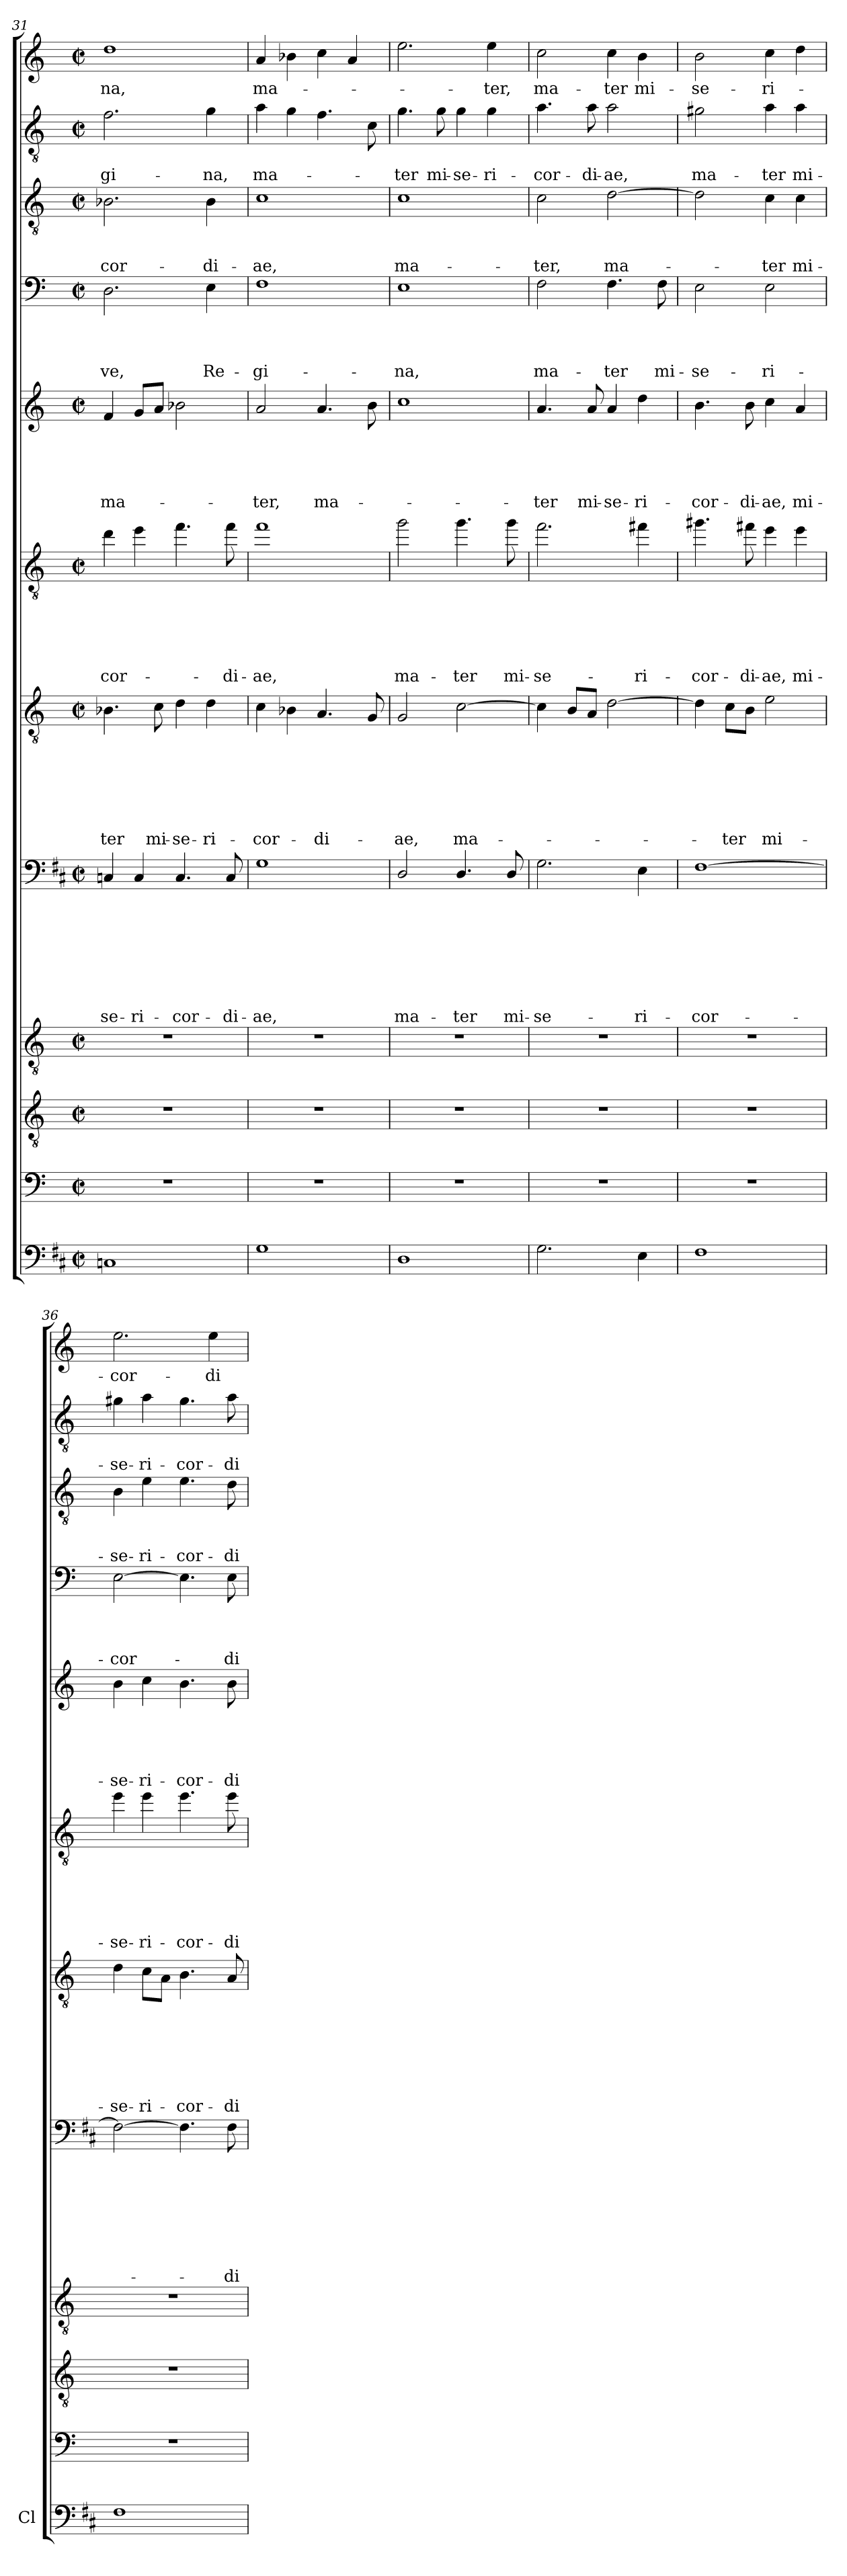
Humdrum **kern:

**kern	**kern	**kern	**kern	**kern	**text	**text	**text	**text	**text	**text	**text	**text	**kern	**text	**text	**text	**text	**text	**text	**text	**kern	**text	**text	**text	**text	**text	**text	**kern	**text	**text	**text	**text	**text	**kern	**text	**text	**text	**text	**kern	**text	**text	**text	**kern	**text	**text	**kern	**text
*part12	*part11	*part10	*part9	*part8	*part8	*part8	*part8	*part8	*part8	*part8	*part8	*part8	*part7	*part7	*part7	*part7	*part7	*part7	*part7	*part7	*part6	*part6	*part6	*part6	*part6	*part6	*part6	*part5	*part5	*part5	*part5	*part5	*part5	*part4	*part4	*part4	*part4	*part4	*part3	*part3	*part3	*part3	*part2	*part2	*part2	*part1	*part1
*staff12	*staff11	*staff10	*staff9	*staff8	*staff8	*staff8	*staff8	*staff8	*staff8	*staff8	*staff8	*staff8	*staff7	*staff7	*staff7	*staff7	*staff7	*staff7	*staff7	*staff7	*staff6	*staff6	*staff6	*staff6	*staff6	*staff6	*staff6	*staff5	*staff5	*staff5	*staff5	*staff5	*staff5	*staff4	*staff4	*staff4	*staff4	*staff4	*staff3	*staff3	*staff3	*staff3	*staff2	*staff2	*staff2	*staff1	*staff1
*I'Cl	*	*	*	*	*	*	*	*	*	*	*	*	*	*	*	*	*	*	*	*	*	*	*	*	*	*	*	*	*	*	*	*	*	*	*	*	*	*	*	*	*	*	*	*	*	*	*
!!LO:PB:g=z
*clefF4	*clefF4	*clefGv2	*clefGv2	*clefF4	*	*	*	*	*	*	*	*	*clefGv2	*	*	*	*	*	*	*	*clefGv2	*	*	*	*	*	*	*clefG2	*	*	*	*	*	*clefF4	*	*	*	*	*clefGv2	*	*	*	*clefGv2	*	*	*clefG2	*
*ITrd1c2	*	*	*	*ITrd1c2	*	*	*	*	*	*	*	*	*	*	*	*	*	*	*	*	*ITrd8c14	*	*	*	*	*	*	*	*	*	*	*	*	*	*	*	*	*	*	*	*	*	*	*	*	*	*
*k[]	*k[]	*k[]	*k[]	*k[]	*	*	*	*	*	*	*	*	*k[]	*	*	*	*	*	*	*	*k[]	*	*	*	*	*	*	*k[]	*	*	*	*	*	*k[]	*	*	*	*	*k[]	*	*	*	*k[]	*	*	*k[]	*
*C:	*C:	*C:	*C:	*C:	*	*	*	*	*	*	*	*	*C:	*	*	*	*	*	*	*	*C:	*	*	*	*	*	*	*C:	*	*	*	*	*	*C:	*	*	*	*	*C:	*	*	*	*C:	*	*	*C:	*
*M2/2	*M2/2	*M2/2	*M2/2	*M2/2	*	*	*	*	*	*	*	*	*M2/2	*	*	*	*	*	*	*	*M2/2	*	*	*	*	*	*	*M2/2	*	*	*	*	*	*M2/2	*	*	*	*	*M2/2	*	*	*	*M2/2	*	*	*M2/2	*
*met(c|)	*met(c|)	*met(c|)	*met(c|)	*met(c|)	*	*	*	*	*	*	*	*	*met(c|)	*	*	*	*	*	*	*	*met(c|)	*	*	*	*	*	*	*met(c|)	*	*	*	*	*	*met(c|)	*	*	*	*	*met(c|)	*	*	*	*met(c|)	*	*	*met(c|)	*
=31	=31	=31	=31	=31	=31	=31	=31	=31	=31	=31	=31	=31	=31	=31	=31	=31	=31	=31	=31	=31	=31	=31	=31	=31	=31	=31	=31	=31	=31	=31	=31	=31	=31	=31	=31	=31	=31	=31	=31	=31	=31	=31	=31	=31	=31	=31	=31
!	!	!	!	!	!	!	!	!	!	!	!	!LO:LY:b	!	!	!	!	!	!	!	!LO:LY:b	!	!	!	!	!	!	!LO:LY:b	!	!	!	!	!	!LO:LY:b	!	!	!	!	!LO:LY:b	!	!	!	!LO:LY:b	!	!	!LO:LY:b	!	!LO:LY:b
1BB-X	1r	1r	1r	4BB-X/	.	.	.	.	.	.	.	-se-	4.B-X\	.	.	.	.	.	.	-ter	4d\	.	.	.	.	.	-cor-	4f/	.	.	.	.	ma-	2.D\	.	.	.	-ve,	2.B-X\	.	.	-cor-	2.f\	.	-gi-	1dd	-na,
!	!	!	!	!	!	!	!	!	!	!	!	!LO:LY:b	!	!	!	!	!	!	!	!	!	!	!	!	!	!	!	!	!	!	!	!	!	!	!	!	!	!	!	!	!	!	!	!	!	!	!
.	.	.	.	4BB-/	.	.	.	.	.	.	.	-ri-	.	.	.	.	.	.	.	.	4e\	.	.	.	.	.	.	8g/L	.	.	.	.	.	.	.	.	.	.	.	.	.	.	.	.	.	.	.
!	!	!	!	!	!	!	!	!	!	!	!	!	!	!	!	!	!	!	!	!LO:LY:b	!	!	!	!	!	!	!	!	!	!	!	!	!	!	!	!	!	!	!	!	!	!	!	!	!	!	!
.	.	.	.	.	.	.	.	.	.	.	.	.	8c\	.	.	.	.	.	.	mi-	.	.	.	.	.	.	.	8a/J	.	.	.	.	.	.	.	.	.	.	.	.	.	.	.	.	.	.	.
!	!	!	!	!	!	!	!	!	!	!	!	!LO:LY:b	!	!	!	!	!	!	!	!LO:LY:b	!	!	!	!	!	!	!	!	!	!	!	!	!	!	!	!	!	!	!	!	!	!	!	!	!	!	!
.	.	.	.	4.BB-/	.	.	.	.	.	.	.	-cor-	4d\	.	.	.	.	.	.	-se-	4.f\	.	.	.	.	.	.	2b-X\	.	.	.	.	.	.	.	.	.	.	.	.	.	.	.	.	.	.	.
!	!	!	!	!	!	!	!	!	!	!	!	!	!	!	!	!	!	!	!	!LO:LY:b	!	!	!	!	!	!	!	!	!	!	!	!	!	!	!	!	!	!LO:LY:b	!	!	!	!LO:LY:b	!	!	!LO:LY:b	!	!
.	.	.	.	.	.	.	.	.	.	.	.	.	4d\	.	.	.	.	.	.	-ri-	.	.	.	.	.	.	.	.	.	.	.	.	.	4E\	.	.	.	Re-	4B-\	.	.	-di-	4g\	.	-na,	.	.
!	!	!	!	!	!	!	!	!	!	!	!	!LO:LY:b	!	!	!	!	!	!	!	!	!	!	!	!	!	!	!LO:LY:b	!	!	!	!	!	!	!	!	!	!	!	!	!	!	!	!	!	!	!	!
.	.	.	.	8BB-/	.	.	.	.	.	.	.	-di-	.	.	.	.	.	.	.	.	8f\	.	.	.	.	.	-di-	.	.	.	.	.	.	.	.	.	.	.	.	.	.	.	.	.	.	.	.
=32	=32	=32	=32	=32	=32	=32	=32	=32	=32	=32	=32	=32	=32	=32	=32	=32	=32	=32	=32	=32	=32	=32	=32	=32	=32	=32	=32	=32	=32	=32	=32	=32	=32	=32	=32	=32	=32	=32	=32	=32	=32	=32	=32	=32	=32	=32	=32
!	!	!	!	!	!	!	!	!	!	!	!	!LO:LY:b	!	!	!	!	!	!	!	!LO:LY:b	!	!	!	!	!	!	!LO:LY:b	!	!	!	!	!	!LO:LY:b	!	!	!	!	!LO:LY:b	!	!	!	!LO:LY:b	!	!	!LO:LY:b	!	!LO:LY:b
1F	1r	1r	1r	1F	.	.	.	.	.	.	.	-ae,	4c\	.	.	.	.	.	.	-cor-	1f	.	.	.	.	.	-ae,	2a/	.	.	.	.	-ter,	1F	.	.	.	-gi-	1c	.	.	-ae,	4a\	.	ma-	4a/	ma-
.	.	.	.	.	.	.	.	.	.	.	.	.	4B-X\	.	.	.	.	.	.	.	.	.	.	.	.	.	.	.	.	.	.	.	.	.	.	.	.	.	.	.	.	.	4g\	.	.	4b-X\	.
!	!	!	!	!	!	!	!	!	!	!	!	!	!	!	!	!	!	!	!	!LO:LY:b	!	!	!	!	!	!	!	!	!	!	!	!	!LO:LY:b	!	!	!	!	!	!	!	!	!	!	!	!	!	!
.	.	.	.	.	.	.	.	.	.	.	.	.	4.A/	.	.	.	.	.	.	-di-	.	.	.	.	.	.	.	4.a/	.	.	.	.	ma-	.	.	.	.	.	.	.	.	.	4.f\	.	.	4cc\	.
.	.	.	.	.	.	.	.	.	.	.	.	.	.	.	.	.	.	.	.	.	.	.	.	.	.	.	.	.	.	.	.	.	.	.	.	.	.	.	.	.	.	.	.	.	.	4a/	.
.	.	.	.	.	.	.	.	.	.	.	.	.	8G/	.	.	.	.	.	.	.	.	.	.	.	.	.	.	8b\	.	.	.	.	.	.	.	.	.	.	.	.	.	.	8c\	.	.	.	.
=33	=33	=33	=33	=33	=33	=33	=33	=33	=33	=33	=33	=33	=33	=33	=33	=33	=33	=33	=33	=33	=33	=33	=33	=33	=33	=33	=33	=33	=33	=33	=33	=33	=33	=33	=33	=33	=33	=33	=33	=33	=33	=33	=33	=33	=33	=33	=33
!	!	!	!	!	!	!	!	!	!	!	!	!LO:LY:b	!	!	!	!	!	!	!	!LO:LY:b	!	!	!	!	!	!	!LO:LY:b	!	!	!	!	!	!	!	!	!	!	!LO:LY:b	!	!	!	!LO:LY:b	!	!	!LO:LY:b	!	!
1C	1r	1r	1r	2C/	.	.	.	.	.	.	.	ma-	2G/	.	.	.	.	.	.	-ae,	2g\	.	.	.	.	.	ma-	1cc	.	.	.	.	.	1E	.	.	.	-na,	1c	.	.	ma-	4.g\	.	-ter	2.ee\	.
!	!	!	!	!	!	!	!	!	!	!	!	!	!	!	!	!	!	!	!	!	!	!	!	!	!	!	!	!	!	!	!	!	!	!	!	!	!	!	!	!	!	!	!	!	!LO:LY:b	!	!
.	.	.	.	.	.	.	.	.	.	.	.	.	.	.	.	.	.	.	.	.	.	.	.	.	.	.	.	.	.	.	.	.	.	.	.	.	.	.	.	.	.	.	8g\	.	mi-	.	.
!	!	!	!	!	!	!	!	!	!	!	!	!LO:LY:b	!	!	!	!	!	!	!	!LO:LY:b	!	!	!	!	!	!	!LO:LY:b	!	!	!	!	!	!	!	!	!	!	!	!	!	!	!	!	!	!LO:LY:b	!	!
.	.	.	.	4.C/	.	.	.	.	.	.	.	-ter	[2c\	.	.	.	.	.	.	ma-	4.g\	.	.	.	.	.	-ter	.	.	.	.	.	.	.	.	.	.	.	.	.	.	.	4g\	.	-se-	.	.
!	!	!	!	!	!	!	!	!	!	!	!	!	!	!	!	!	!	!	!	!	!	!	!	!	!	!	!	!	!	!	!	!	!	!	!	!	!	!	!	!	!	!	!	!	!LO:LY:b	!	!LO:LY:b
.	.	.	.	.	.	.	.	.	.	.	.	.	.	.	.	.	.	.	.	.	.	.	.	.	.	.	.	.	.	.	.	.	.	.	.	.	.	.	.	.	.	.	4g\	.	-ri-	4ee\	-ter,
!	!	!	!	!	!	!	!	!	!	!	!	!LO:LY:b	!	!	!	!	!	!	!	!	!	!	!	!	!	!	!LO:LY:b	!	!	!	!	!	!	!	!	!	!	!	!	!	!	!	!	!	!	!	!
.	.	.	.	8C/	.	.	.	.	.	.	.	mi-	.	.	.	.	.	.	.	.	8g\	.	.	.	.	.	mi-	.	.	.	.	.	.	.	.	.	.	.	.	.	.	.	.	.	.	.	.
=34	=34	=34	=34	=34	=34	=34	=34	=34	=34	=34	=34	=34	=34	=34	=34	=34	=34	=34	=34	=34	=34	=34	=34	=34	=34	=34	=34	=34	=34	=34	=34	=34	=34	=34	=34	=34	=34	=34	=34	=34	=34	=34	=34	=34	=34	=34	=34
!	!	!	!	!	!	!	!	!	!	!	!	!LO:LY:b	!	!	!	!	!	!	!	!	!	!	!	!	!	!	!LO:LY:b	!	!	!	!	!	!LO:LY:b	!	!	!	!	!LO:LY:b	!	!	!	!LO:LY:b	!	!	!LO:LY:b	!	!LO:LY:b
2.F\	1r	1r	1r	2.F\	.	.	.	.	.	.	.	-se-	4c\]	.	.	.	.	.	.	.	2.f\	.	.	.	.	.	-se-	4.a/	.	.	.	.	-ter	2F\	.	.	.	ma-	2c\	.	.	-ter,	4.a\	.	-cor-	2cc\	ma-
.	.	.	.	.	.	.	.	.	.	.	.	.	8B/L	.	.	.	.	.	.	.	.	.	.	.	.	.	.	.	.	.	.	.	.	.	.	.	.	.	.	.	.	.	.	.	.	.	.
!	!	!	!	!	!	!	!	!	!	!	!	!	!	!	!	!	!	!	!	!	!	!	!	!	!	!	!	!	!	!	!	!	!LO:LY:b	!	!	!	!	!	!	!	!	!	!	!	!LO:LY:b	!	!
.	.	.	.	.	.	.	.	.	.	.	.	.	8A/J	.	.	.	.	.	.	.	.	.	.	.	.	.	.	8a/	.	.	.	.	mi-	.	.	.	.	.	.	.	.	.	8a\	.	-di-	.	.
!	!	!	!	!	!	!	!	!	!	!	!	!	!	!	!	!	!	!	!	!	!	!	!	!	!	!	!	!	!	!	!	!	!LO:LY:b	!	!	!	!	!LO:LY:b	!	!	!	!LO:LY:b	!	!	!LO:LY:b	!	!LO:LY:b
.	.	.	.	.	.	.	.	.	.	.	.	.	[2d\	.	.	.	.	.	.	.	.	.	.	.	.	.	.	4a/	.	.	.	.	-se-	4.F\	.	.	.	-ter	[2d\	.	.	ma-	2a\	.	-ae,	4cc\	-ter
!	!	!	!	!	!	!	!	!	!	!	!	!LO:LY:b	!	!	!	!	!	!	!	!	!	!	!	!	!	!	!LO:LY:b	!	!	!	!	!	!LO:LY:b	!	!	!	!	!	!	!	!	!	!	!	!	!	!LO:LY:b
4D\	.	.	.	4D\	.	.	.	.	.	.	.	-ri-	.	.	.	.	.	.	.	.	4f#X\	.	.	.	.	.	-ri-	4dd\	.	.	.	.	-ri-	.	.	.	.	.	.	.	.	.	.	.	.	4b\	mi-
!	!	!	!	!	!	!	!	!	!	!	!	!	!	!	!	!	!	!	!	!	!	!	!	!	!	!	!	!	!	!	!	!	!	!	!	!	!	!LO:LY:b	!	!	!	!	!	!	!	!	!
.	.	.	.	.	.	.	.	.	.	.	.	.	.	.	.	.	.	.	.	.	.	.	.	.	.	.	.	.	.	.	.	.	.	8F\	.	.	.	mi-	.	.	.	.	.	.	.	.	.
=35	=35	=35	=35	=35	=35	=35	=35	=35	=35	=35	=35	=35	=35	=35	=35	=35	=35	=35	=35	=35	=35	=35	=35	=35	=35	=35	=35	=35	=35	=35	=35	=35	=35	=35	=35	=35	=35	=35	=35	=35	=35	=35	=35	=35	=35	=35	=35
!	!	!	!	!	!	!	!	!	!	!	!	!LO:LY:b	!	!	!	!	!	!	!	!	!	!	!	!	!	!	!LO:LY:b	!	!	!	!	!	!LO:LY:b	!	!	!	!	!LO:LY:b	!	!	!	!	!	!	!LO:LY:b	!	!LO:LY:b
1E	1r	1r	1r	[1E	.	.	.	.	.	.	.	-cor-	4d\]	.	.	.	.	.	.	.	4.g#X\	.	.	.	.	.	-cor-	4.b\	.	.	.	.	-cor-	2E\	.	.	.	-se-	2d\]	.	.	.	2g#X\	.	ma-	2b\	-se-
!	!	!	!	!	!	!	!	!	!	!	!	!	!	!	!	!	!	!	!	!LO:LY:b	!	!	!	!	!	!	!	!	!	!	!	!	!	!	!	!	!	!	!	!	!	!	!	!	!	!	!
.	.	.	.	.	.	.	.	.	.	.	.	.	8c\L	.	.	.	.	.	.	-ter	.	.	.	.	.	.	.	.	.	.	.	.	.	.	.	.	.	.	.	.	.	.	.	.	.	.	.
!	!	!	!	!	!	!	!	!	!	!	!	!	!	!	!	!	!	!	!	!	!	!	!	!	!	!	!LO:LY:b	!	!	!	!	!	!LO:LY:b	!	!	!	!	!	!	!	!	!	!	!	!	!	!
.	.	.	.	.	.	.	.	.	.	.	.	.	8B\J	.	.	.	.	.	.	.	8f#X\	.	.	.	.	.	-di-	8b\	.	.	.	.	-di-	.	.	.	.	.	.	.	.	.	.	.	.	.	.
!	!	!	!	!	!	!	!	!	!	!	!	!	!	!	!	!	!	!	!	!LO:LY:b	!	!	!	!	!	!	!LO:LY:b	!	!	!	!	!	!LO:LY:b	!	!	!	!	!LO:LY:b	!	!	!	!LO:LY:b	!	!	!LO:LY:b	!	!LO:LY:b
.	.	.	.	.	.	.	.	.	.	.	.	.	2e\	.	.	.	.	.	.	mi-	4e\	.	.	.	.	.	-ae,	4cc\	.	.	.	.	-ae,	2E\	.	.	.	-ri-	4c\	.	.	-ter	4a\	.	-ter	4cc\	-ri-
!	!	!	!	!	!	!	!	!	!	!	!	!	!	!	!	!	!	!	!	!	!	!	!	!	!	!	!LO:LY:b	!	!	!	!	!	!LO:LY:b	!	!	!	!	!	!	!	!	!LO:LY:b	!	!	!LO:LY:b	!	!
.	.	.	.	.	.	.	.	.	.	.	.	.	.	.	.	.	.	.	.	.	4e\	.	.	.	.	.	mi-	4a/	.	.	.	.	mi-	.	.	.	.	.	4c\	.	.	mi-	4a\	.	mi-	4dd\	.
=36	=36	=36	=36	=36	=36	=36	=36	=36	=36	=36	=36	=36	=36	=36	=36	=36	=36	=36	=36	=36	=36	=36	=36	=36	=36	=36	=36	=36	=36	=36	=36	=36	=36	=36	=36	=36	=36	=36	=36	=36	=36	=36	=36	=36	=36	=36	=36
!	!	!	!	!	!	!	!	!	!	!	!	!	!	!	!	!	!	!	!	!LO:LY:b	!	!	!	!	!	!	!LO:LY:b	!	!	!	!	!	!LO:LY:b	!	!	!	!	!LO:LY:b	!	!	!	!LO:LY:b	!	!	!LO:LY:b	!	!LO:LY:b
1E	1r	1r	1r	2E\_	.	.	.	.	.	.	.	.	4d\	.	.	.	.	.	.	-se-	4e\	.	.	.	.	.	-se-	4b\	.	.	.	.	-se-	[2E\	.	.	.	-cor-	4B\	.	.	-se-	4g#X\	.	-se-	2.ee\	-cor-
!	!	!	!	!	!	!	!	!	!	!	!	!	!	!	!	!	!	!	!	!LO:LY:b	!	!	!	!	!	!	!LO:LY:b	!	!	!	!	!	!LO:LY:b	!	!	!	!	!	!	!	!	!LO:LY:b	!	!	!LO:LY:b	!	!
.	.	.	.	.	.	.	.	.	.	.	.	.	8c\L	.	.	.	.	.	.	-ri-	4e\	.	.	.	.	.	-ri-	4cc\	.	.	.	.	-ri-	.	.	.	.	.	4e\	.	.	-ri-	4a\	.	-ri-	.	.
.	.	.	.	.	.	.	.	.	.	.	.	.	8A\J	.	.	.	.	.	.	.	.	.	.	.	.	.	.	.	.	.	.	.	.	.	.	.	.	.	.	.	.	.	.	.	.	.	.
!	!	!	!	!	!	!	!	!	!	!	!	!	!	!	!	!	!	!	!	!LO:LY:b	!	!	!	!	!	!	!LO:LY:b	!	!	!	!	!	!LO:LY:b	!	!	!	!	!	!	!	!	!LO:LY:b	!	!	!LO:LY:b	!	!
.	.	.	.	4.E\]	.	.	.	.	.	.	.	.	4.B\	.	.	.	.	.	.	-cor-	4.e\	.	.	.	.	.	-cor-	4.b\	.	.	.	.	-cor-	4.E\]	.	.	.	.	4.e\	.	.	-cor-	4.g#\	.	-cor-	.	.
!	!	!	!	!	!	!	!	!	!	!	!	!	!	!	!	!	!	!	!	!	!	!	!	!	!	!	!	!	!	!	!	!	!	!	!	!	!	!	!	!	!	!	!	!	!	!	!LO:LY:b
.	.	.	.	.	.	.	.	.	.	.	.	.	.	.	.	.	.	.	.	.	.	.	.	.	.	.	.	.	.	.	.	.	.	.	.	.	.	.	.	.	.	.	.	.	.	4ee\	-di-
!	!	!	!	!	!	!	!	!	!	!	!	!LO:LY:b	!	!	!	!	!	!	!	!LO:LY:b	!	!	!	!	!	!	!LO:LY:b	!	!	!	!	!	!LO:LY:b	!	!	!	!	!LO:LY:b	!	!	!	!LO:LY:b	!	!	!LO:LY:b	!	!
.	.	.	.	8E\	.	.	.	.	.	.	.	-di-	8A/	.	.	.	.	.	.	-di-	8e\	.	.	.	.	.	-di-	8b\	.	.	.	.	-di-	8E\	.	.	.	-di-	8d\	.	.	-di-	8a\	.	-di-	.	.
=	=	=	=	=	=	=	=	=	=	=	=	=	=	=	=	=	=	=	=	=	=	=	=	=	=	=	=	=	=	=	=	=	=	=	=	=	=	=	=	=	=	=	=	=	=	=	=
*-	*-	*-	*-	*-	*-	*-	*-	*-	*-	*-	*-	*-	*-	*-	*-	*-	*-	*-	*-	*-	*-	*-	*-	*-	*-	*-	*-	*-	*-	*-	*-	*-	*-	*-	*-	*-	*-	*-	*-	*-	*-	*-	*-	*-	*-	*-	*-
